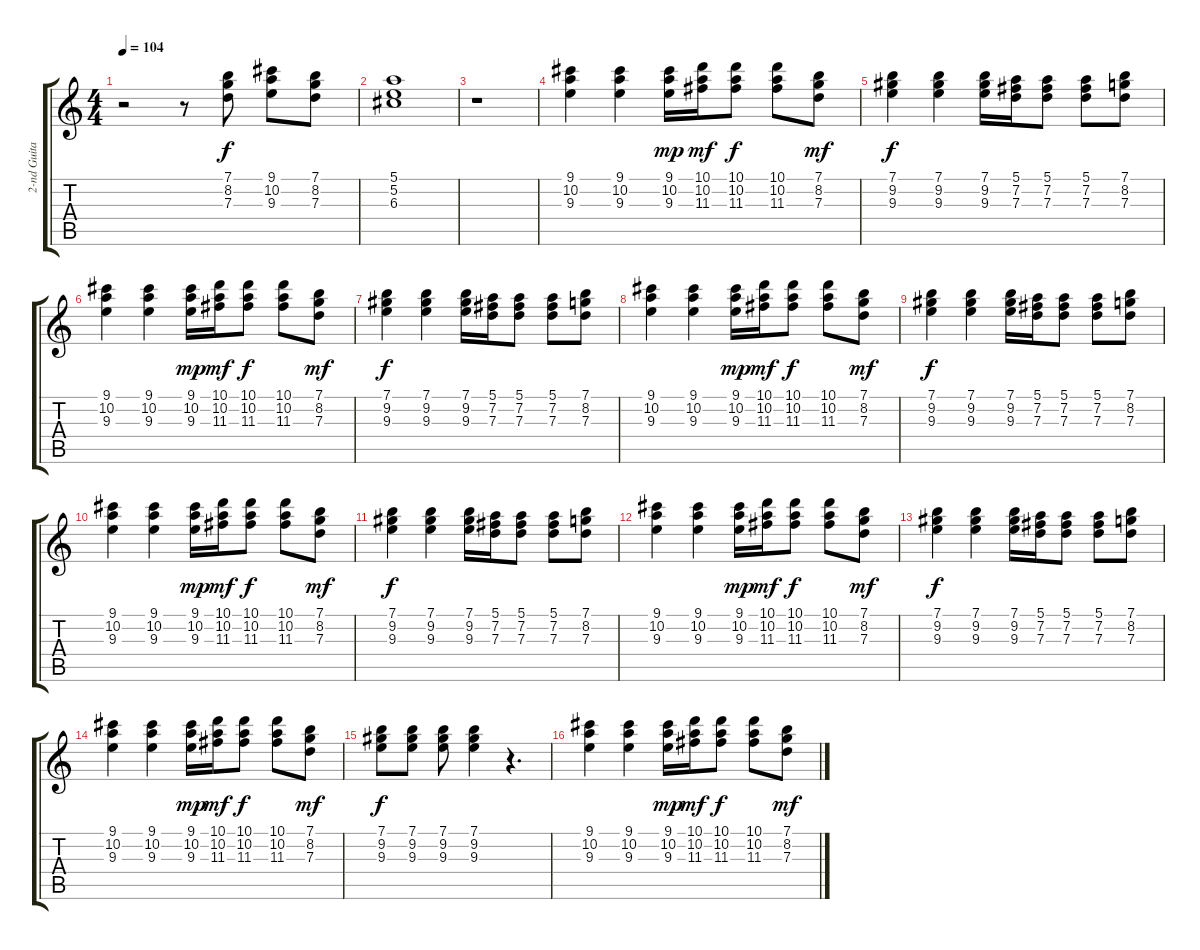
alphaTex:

\track ("2-nd Guitar" "2-nd Guita") {instrument distortionguitar}
\staff {score tabs}
\tuning (E4 B3 G3 D3 A2 E2) {hide}
\ts (4 4)
\tempo 104
\clef g2
\ks c
r.2{dy f} r.8 (7.1 8.2 7.3).8 (9.1 10.2 9.3).8 (7.1 8.2 7.3).8 |
(5.1 5.2 6.3).1 |
r.1 |
(9.1 10.2 9.3).4 (9.1 10.2 9.3).4 (9.1 10.2 9.3).16{dy mp} (10.1 10.2 11.3).16{dy mf} (10.1 10.2 11.3).8{dy f} (10.1 10.2 11.3).8 (7.1 8.2 7.3).8{dy mf} |
(7.1 9.2 9.3).4{dy f} (7.1 9.2 9.3).4 (7.1 9.2 9.3).16 (5.1 7.2 7.3).16 (5.1 7.2 7.3).8 (5.1 7.2 7.3).8 (7.1 8.2 7.3).8 |
(9.1 10.2 9.3).4 (9.1 10.2 9.3).4 (9.1 10.2 9.3).16{dy mp} (10.1 10.2 11.3).16{dy mf} (10.1 10.2 11.3).8{dy f} (10.1 10.2 11.3).8 (7.1 8.2 7.3).8{dy mf} |
(7.1 9.2 9.3).4{dy f} (7.1 9.2 9.3).4 (7.1 9.2 9.3).16 (5.1 7.2 7.3).16 (5.1 7.2 7.3).8 (5.1 7.2 7.3).8 (7.1 8.2 7.3).8 |
(9.1 10.2 9.3).4 (9.1 10.2 9.3).4 (9.1 10.2 9.3).16{dy mp} (10.1 10.2 11.3).16{dy mf} (10.1 10.2 11.3).8{dy f} (10.1 10.2 11.3).8 (7.1 8.2 7.3).8{dy mf} |
(7.1 9.2 9.3).4{dy f} (7.1 9.2 9.3).4 (7.1 9.2 9.3).16 (5.1 7.2 7.3).16 (5.1 7.2 7.3).8 (5.1 7.2 7.3).8 (7.1 8.2 7.3).8 |
(9.1 10.2 9.3).4 (9.1 10.2 9.3).4 (9.1 10.2 9.3).16{dy mp} (10.1 10.2 11.3).16{dy mf} (10.1 10.2 11.3).8{dy f} (10.1 10.2 11.3).8 (7.1 8.2 7.3).8{dy mf} |
(7.1 9.2 9.3).4{dy f} (7.1 9.2 9.3).4 (7.1 9.2 9.3).16 (5.1 7.2 7.3).16 (5.1 7.2 7.3).8 (5.1 7.2 7.3).8 (7.1 8.2 7.3).8 |
(9.1 10.2 9.3).4 (9.1 10.2 9.3).4 (9.1 10.2 9.3).16{dy mp} (10.1 10.2 11.3).16{dy mf} (10.1 10.2 11.3).8{dy f} (10.1 10.2 11.3).8 (7.1 8.2 7.3).8{dy mf} |
(7.1 9.2 9.3).4{dy f} (7.1 9.2 9.3).4 (7.1 9.2 9.3).16 (5.1 7.2 7.3).16 (5.1 7.2 7.3).8 (5.1 7.2 7.3).8 (7.1 8.2 7.3).8 |
(9.1 10.2 9.3).4 (9.1 10.2 9.3).4 (9.1 10.2 9.3).16{dy mp} (10.1 10.2 11.3).16{dy mf} (10.1 10.2 11.3).8{dy f} (10.1 10.2 11.3).8 (7.1 8.2 7.3).8{dy mf} |
(7.1 9.2 9.3).8{dy f} (7.1 9.2 9.3).8 (7.1 9.2 9.3).8 (7.1 9.2 9.3).4 r.4{d} |
(9.1 10.2 9.3).4{volume 9} (9.1 10.2 9.3).4 (9.1 10.2 9.3).16{dy mp} (10.1 10.2 11.3).16{dy mf} (10.1 10.2 11.3).8{dy f} (10.1 10.2 11.3).8 (7.1 8.2 7.3).8{dy mf}
